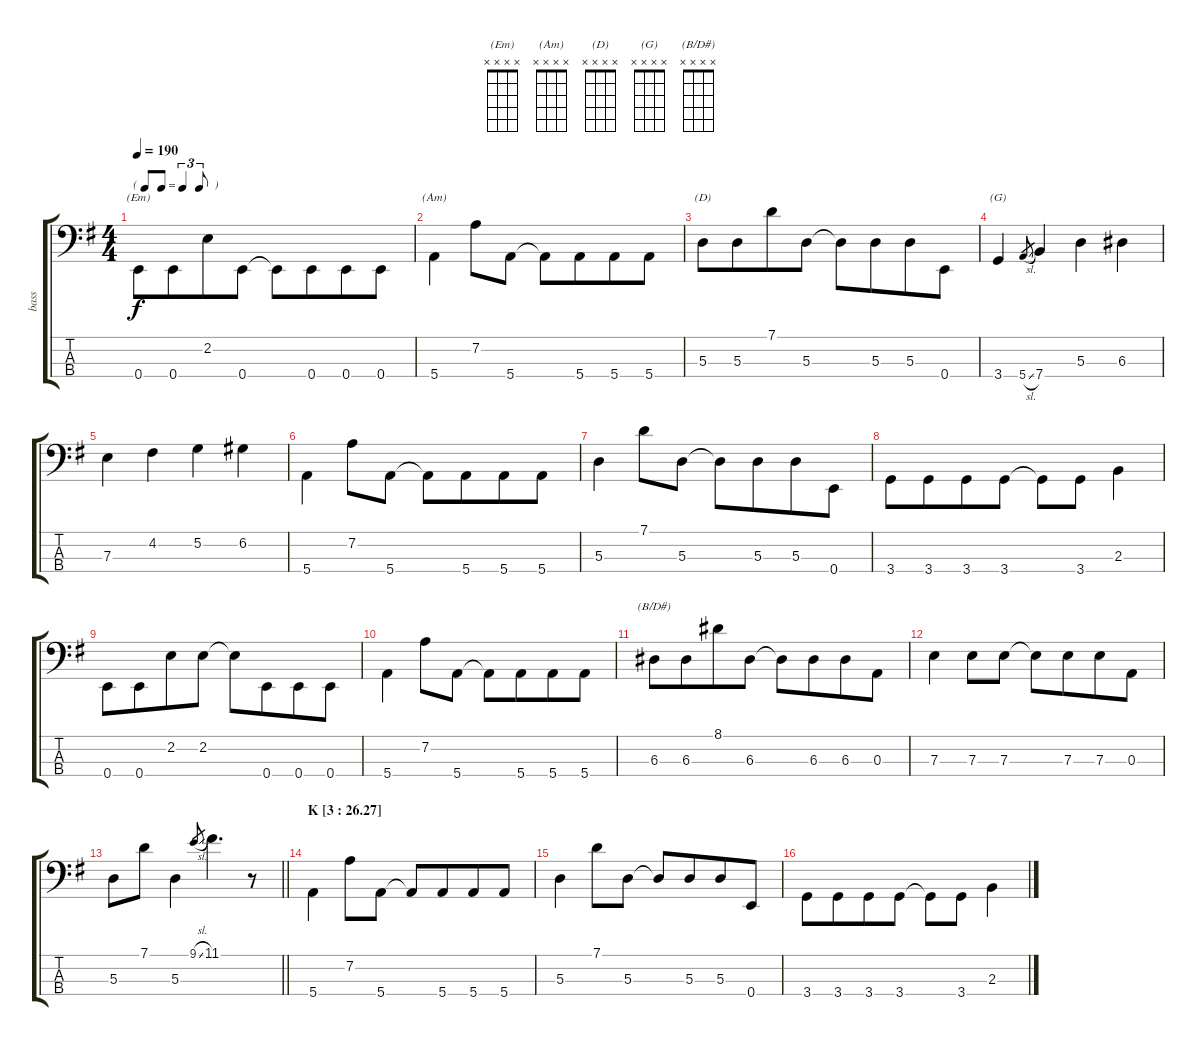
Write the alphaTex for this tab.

\track ("bass" "bass") {instrument electricbassfinger}
\staff {score tabs}
\tuning (G2 D2 A1 E1) {hide}
\chord ("(Em)" x x x x)
\chord ("(Am)" x x x x)
\chord ("(D)" x x x x)
\chord ("(G)" x x x x)
\chord ("(B/D#)" x x x x)
\ts (4 4)
\tf triplet8th
\tempo 190
\clef f4
\ks g
0.4.8{ch "(Em)" dy f beam Down} 0.4.8{beam Down beam merge} 2.2.8{beam Down} 0.4.8{beam Down} 0.4{t}.8{beam Down} 0.4.8{beam Down beam merge} 0.4.8{beam Down} 0.4.8{beam Down} |
5.4.4{ch "(Am)" beam Down} 7.2.8 5.4.8 5.4{t}.8{beam Down} 5.4.8{beam Down beam merge} 5.4.8{beam Down} 5.4.8{beam Down} |
5.3.8{ch "(D)"} 5.3.8{beam merge} 7.1.8 5.3.8 5.3{t}.8{beam Down} 5.3.8{beam Down beam merge} 5.3.8{beam Down} 0.4.8{beam Down} |
3.4.4{ch "(G)"} 5.4{sl}.8{gr} 7.4.4 5.3.4 6.3.4 |
7.3.4 4.2.4 5.2.4 6.2.4 |
5.4.4{beam Down} 7.2.8 5.4.8 5.4{t}.8{beam Down} 5.4.8{beam Down beam merge} 5.4.8{beam Down} 5.4.8{beam Down} |
5.3.4 7.1.8 5.3.8 5.3{t}.8{beam Down} 5.3.8{beam Down beam merge} 5.3.8{beam Down} 0.4.8{beam Down} |
3.4.8{beam Down} 3.4.8{beam Down beam merge} 3.4.8{beam Down} 3.4.8{beam Down} 3.4{t}.8{beam Down} 3.4.8{beam Down} 2.3.4{beam Down} |
0.4.8{beam Down} 0.4.8{beam Down beam merge} 2.2.8{beam Down} 2.2.8{beam Down} 2.2{t}.8{beam Down} 0.4.8{beam Down beam merge} 0.4.8{beam Down} 0.4.8{beam Down} |
5.4.4{beam Down} 7.2.8 5.4.8 5.4{t}.8{beam Down} 5.4.8{beam Down beam merge} 5.4.8{beam Down} 5.4.8{beam Down} |
6.3.8{ch "(B/D#)"} 6.3.8{beam merge} 8.1.8 6.3.8 6.3{t}.8{beam Down} 6.3.8{beam Down beam merge} 6.3.8{beam Down} 0.3.8{beam Down} |
7.3.4 7.3.8 7.3.8 7.3{t}.8{beam Down} 7.3.8{beam Down beam merge} 7.3.8{beam Down} 0.3.8{beam Down} |
\barLineRight lightlight
5.3.8 7.1.8 5.3.4 9.1{sl}.8{gr} 11.1.4{d} r.8 |
\section ("" "K [3 : 26.27]")
5.4.4{beam merge} 7.2.8 5.4.8 5.4{t}.8 5.4.8{beam merge} 5.4.8 5.4.8 |
5.3.4{beam merge} 7.1.8 5.3.8 5.3{t}.8 5.3.8{beam merge} 5.3.8 0.4.8 |
3.4.8{beam Down} 3.4.8{beam Down beam merge} 3.4.8{beam Down} 3.4.8{beam Down} 3.4{t}.8{beam Down} 3.4.8{beam Down} 2.3.4{beam Down}
